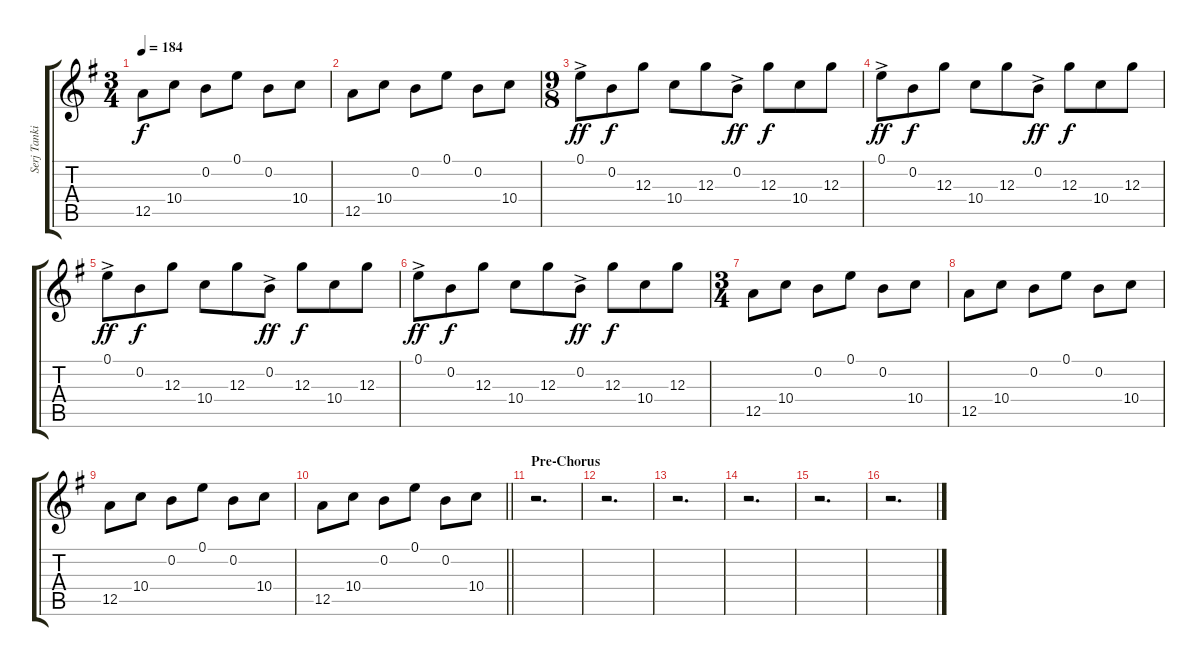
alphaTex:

\track ("Serj Tankian [Guitar 1]" "Serj Tanki") {instrument acousticguitarsteel}
\staff {score tabs}
\tuning (E4 B3 G3 D3 A2 E2) {hide}
\ts (3 4)
\tempo 184
\clef g2
\ks eminor
12.5.8{dy f} 10.4.8 0.2.8 0.1.8 0.2.8 10.4.8 |
12.5.8 10.4.8 0.2.8 0.1.8 0.2.8 10.4.8 |
\ts (9 8)
0.1{ac}.8{dy ff} 0.2.8{dy f} 12.3.8 10.4.8 12.3.8 0.2{ac}.8{dy ff} 12.3.8{dy f} 10.4.8 12.3.8 |
0.1{ac}.8{dy ff} 0.2.8{dy f} 12.3.8 10.4.8 12.3.8 0.2{ac}.8{dy ff} 12.3.8{dy f} 10.4.8 12.3.8 |
0.1{ac}.8{dy ff} 0.2.8{dy f} 12.3.8 10.4.8 12.3.8 0.2{ac}.8{dy ff} 12.3.8{dy f} 10.4.8 12.3.8 |
0.1{ac}.8{dy ff} 0.2.8{dy f} 12.3.8 10.4.8 12.3.8 0.2{ac}.8{dy ff} 12.3.8{dy f} 10.4.8 12.3.8 |
\ts (3 4)
12.5.8 10.4.8 0.2.8 0.1.8 0.2.8 10.4.8 |
12.5.8 10.4.8 0.2.8 0.1.8 0.2.8 10.4.8 |
12.5.8 10.4.8 0.2.8 0.1.8 0.2.8 10.4.8 |
\barLineRight lightlight
12.5.8 10.4.8 0.2.8 0.1.8 0.2.8 10.4.8 |
\section ("" "Pre-Chorus")
r.2{d} |
r.2{d} |
r.2{d} |
r.2{d} |
r.2{d} |
r.2{d}
